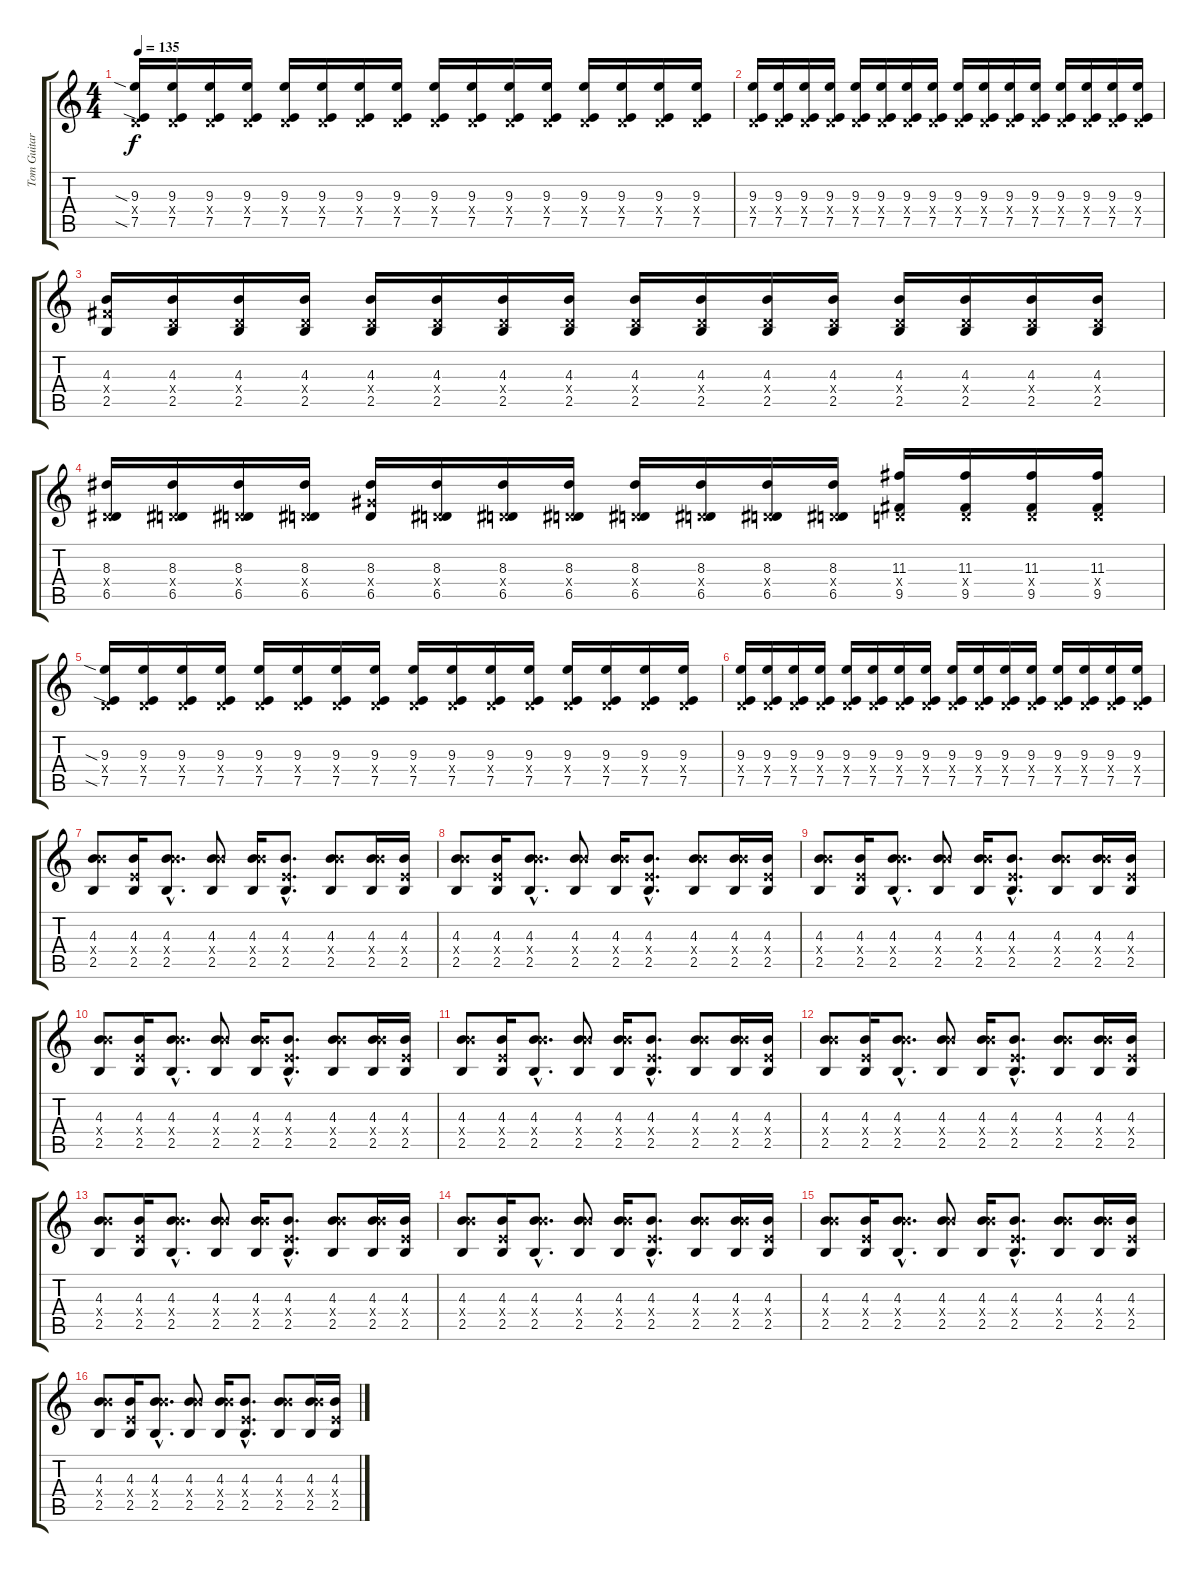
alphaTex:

\track ("Tom Guitar 2" "Tom Guitar") {instrument overdrivenguitar}
\staff {score tabs}
\tuning (E4 B3 G3 D3 A2 E2) {hide}
\ts (4 4)
\tempo 135
\clef g2
\ks c
(9.3{sia} 0.4{x} 7.5{sia}).16{dy f} (9.3 0.4{x} 7.5).16 (9.3 0.4{x} 7.5).16 (9.3 0.4{x} 7.5).16 (9.3 0.4{x} 7.5).16 (9.3 0.4{x} 7.5).16 (9.3 0.4{x} 7.5).16 (9.3 0.4{x} 7.5).16 (9.3 0.4{x} 7.5).16 (9.3 0.4{x} 7.5).16 (9.3 0.4{x} 7.5).16 (9.3 0.4{x} 7.5).16 (9.3 0.4{x} 7.5).16 (9.3 0.4{x} 7.5).16 (9.3 0.4{x} 7.5).16 (9.3 0.4{x} 7.5).16 |
(9.3 0.4{x} 7.5).16 (9.3 0.4{x} 7.5).16 (9.3 0.4{x} 7.5).16 (9.3 0.4{x} 7.5).16 (9.3 0.4{x} 7.5).16 (9.3 0.4{x} 7.5).16 (9.3 0.4{x} 7.5).16 (9.3 0.4{x} 7.5).16 (9.3 0.4{x} 7.5).16 (9.3 0.4{x} 7.5).16 (9.3 0.4{x} 7.5).16 (9.3 0.4{x} 7.5).16 (9.3 0.4{x} 7.5).16 (9.3 0.4{x} 7.5).16 (9.3 0.4{x} 7.5).16 (9.3 0.4{x} 7.5).16 |
(4.3 4.4{x} 2.5).16{instrument overdrivenguitar} (4.3 0.4{x} 2.5).16 (4.3 0.4{x} 2.5).16 (4.3 0.4{x} 2.5).16 (4.3 0.4{x} 2.5).16 (4.3 0.4{x} 2.5).16 (4.3 0.4{x} 2.5).16 (4.3 0.4{x} 2.5).16 (4.3 0.4{x} 2.5).16 (4.3 0.4{x} 2.5).16 (4.3 0.4{x} 2.5).16 (4.3 0.4{x} 2.5).16 (4.3 0.4{x} 2.5).16 (4.3 0.4{x} 2.5).16 (4.3 0.4{x} 2.5).16 (4.3 0.4{x} 2.5).16 |
(8.3 0.4{x} 6.5).16 (8.3 0.4{x} 6.5).16 (8.3 0.4{x} 6.5).16 (8.3 0.4{x} 6.5).16 (8.3 6.4{x} 6.5).16 (8.3 0.4{x} 6.5).16 (8.3 0.4{x} 6.5).16 (8.3 0.4{x} 6.5).16 (8.3 0.4{x} 6.5).16 (8.3 0.4{x} 6.5).16 (8.3 0.4{x} 6.5).16 (8.3 0.4{x} 6.5).16 (11.3 0.4{x} 9.5).16 (11.3 0.4{x} 9.5).16 (11.3 0.4{x} 9.5).16 (11.3 0.4{x} 9.5).16 |
(9.3{sia} 0.4{x} 7.5{sia}).16 (9.3 0.4{x} 7.5).16 (9.3 0.4{x} 7.5).16 (9.3 0.4{x} 7.5).16 (9.3 0.4{x} 7.5).16 (9.3 0.4{x} 7.5).16 (9.3 0.4{x} 7.5).16 (9.3 0.4{x} 7.5).16 (9.3 0.4{x} 7.5).16 (9.3 0.4{x} 7.5).16 (9.3 0.4{x} 7.5).16 (9.3 0.4{x} 7.5).16 (9.3 0.4{x} 7.5).16 (9.3 0.4{x} 7.5).16 (9.3 0.4{x} 7.5).16 (9.3 0.4{x} 7.5).16 |
(9.3 0.4{x} 7.5).16 (9.3 0.4{x} 7.5).16 (9.3 0.4{x} 7.5).16 (9.3 0.4{x} 7.5).16 (9.3 0.4{x} 7.5).16 (9.3 0.4{x} 7.5).16 (9.3 0.4{x} 7.5).16 (9.3 0.4{x} 7.5).16 (9.3 0.4{x} 7.5).16 (9.3 0.4{x} 7.5).16 (9.3 0.4{x} 7.5).16 (9.3 0.4{x} 7.5).16 (9.3 0.4{x} 7.5).16 (9.3 0.4{x} 7.5).16 (9.3 0.4{x} 7.5).16 (9.3 0.4{x} 7.5).16 |
(4.3 9.4{x} 2.5).8{volume 11} (4.3 2.4{x} 2.5).16 (4.3{hac} 9.4{hac x} 2.5{hac}).8{d} (4.3 9.4{x} 2.5).8 (4.3 9.4{x} 2.5).16 (4.3{hac} 2.4{hac x} 2.5{hac}).8{d} (4.3 9.4{x} 2.5).8 (4.3 9.4{x} 2.5).16 (4.3 2.4{x} 2.5).16 |
(4.3 9.4{x} 2.5).8 (4.3 2.4{x} 2.5).16 (4.3{hac} 9.4{hac x} 2.5{hac}).8{d} (4.3 9.4{x} 2.5).8 (4.3 9.4{x} 2.5).16 (4.3{hac} 2.4{hac x} 2.5{hac}).8{d} (4.3 9.4{x} 2.5).8 (4.3 9.4{x} 2.5).16 (4.3 2.4{x} 2.5).16 |
(4.3 9.4{x} 2.5).8 (4.3 2.4{x} 2.5).16 (4.3{hac} 9.4{hac x} 2.5{hac}).8{d} (4.3 9.4{x} 2.5).8 (4.3 9.4{x} 2.5).16 (4.3{hac} 2.4{hac x} 2.5{hac}).8{d} (4.3 9.4{x} 2.5).8 (4.3 9.4{x} 2.5).16 (4.3 2.4{x} 2.5).16 |
(4.3 9.4{x} 2.5).8 (4.3 2.4{x} 2.5).16 (4.3{hac} 9.4{hac x} 2.5{hac}).8{d} (4.3 9.4{x} 2.5).8 (4.3 9.4{x} 2.5).16 (4.3{hac} 2.4{hac x} 2.5{hac}).8{d} (4.3 9.4{x} 2.5).8 (4.3 9.4{x} 2.5).16 (4.3 2.4{x} 2.5).16 |
(4.3 9.4{x} 2.5).8{volume 11} (4.3 2.4{x} 2.5).16 (4.3{hac} 9.4{hac x} 2.5{hac}).8{d} (4.3 9.4{x} 2.5).8 (4.3 9.4{x} 2.5).16 (4.3{hac} 2.4{hac x} 2.5{hac}).8{d} (4.3 9.4{x} 2.5).8 (4.3 9.4{x} 2.5).16 (4.3 2.4{x} 2.5).16 |
(4.3 9.4{x} 2.5).8{volume 11} (4.3 2.4{x} 2.5).16 (4.3{hac} 9.4{hac x} 2.5{hac}).8{d} (4.3 9.4{x} 2.5).8 (4.3 9.4{x} 2.5).16 (4.3{hac} 2.4{hac x} 2.5{hac}).8{d} (4.3 9.4{x} 2.5).8 (4.3 9.4{x} 2.5).16 (4.3 2.4{x} 2.5).16 |
(4.3 9.4{x} 2.5).8{volume 11} (4.3 2.4{x} 2.5).16 (4.3{hac} 9.4{hac x} 2.5{hac}).8{d} (4.3 9.4{x} 2.5).8 (4.3 9.4{x} 2.5).16 (4.3{hac} 2.4{hac x} 2.5{hac}).8{d} (4.3 9.4{x} 2.5).8 (4.3 9.4{x} 2.5).16 (4.3 2.4{x} 2.5).16 |
(4.3 9.4{x} 2.5).8{volume 11} (4.3 2.4{x} 2.5).16 (4.3{hac} 9.4{hac x} 2.5{hac}).8{d} (4.3 9.4{x} 2.5).8 (4.3 9.4{x} 2.5).16 (4.3{hac} 2.4{hac x} 2.5{hac}).8{d} (4.3 9.4{x} 2.5).8 (4.3 9.4{x} 2.5).16 (4.3 2.4{x} 2.5).16 |
(4.3 9.4{x} 2.5).8{volume 11} (4.3 2.4{x} 2.5).16 (4.3{hac} 9.4{hac x} 2.5{hac}).8{d} (4.3 9.4{x} 2.5).8 (4.3 9.4{x} 2.5).16 (4.3{hac} 2.4{hac x} 2.5{hac}).8{d} (4.3 9.4{x} 2.5).8 (4.3 9.4{x} 2.5).16 (4.3 2.4{x} 2.5).16 |
(4.3 9.4{x} 2.5).8{volume 11} (4.3 2.4{x} 2.5).16 (4.3{hac} 9.4{hac x} 2.5{hac}).8{d} (4.3 9.4{x} 2.5).8 (4.3 9.4{x} 2.5).16 (4.3{hac} 2.4{hac x} 2.5{hac}).8{d} (4.3 9.4{x} 2.5).8 (4.3 9.4{x} 2.5).16 (4.3 2.4{x} 2.5).16
